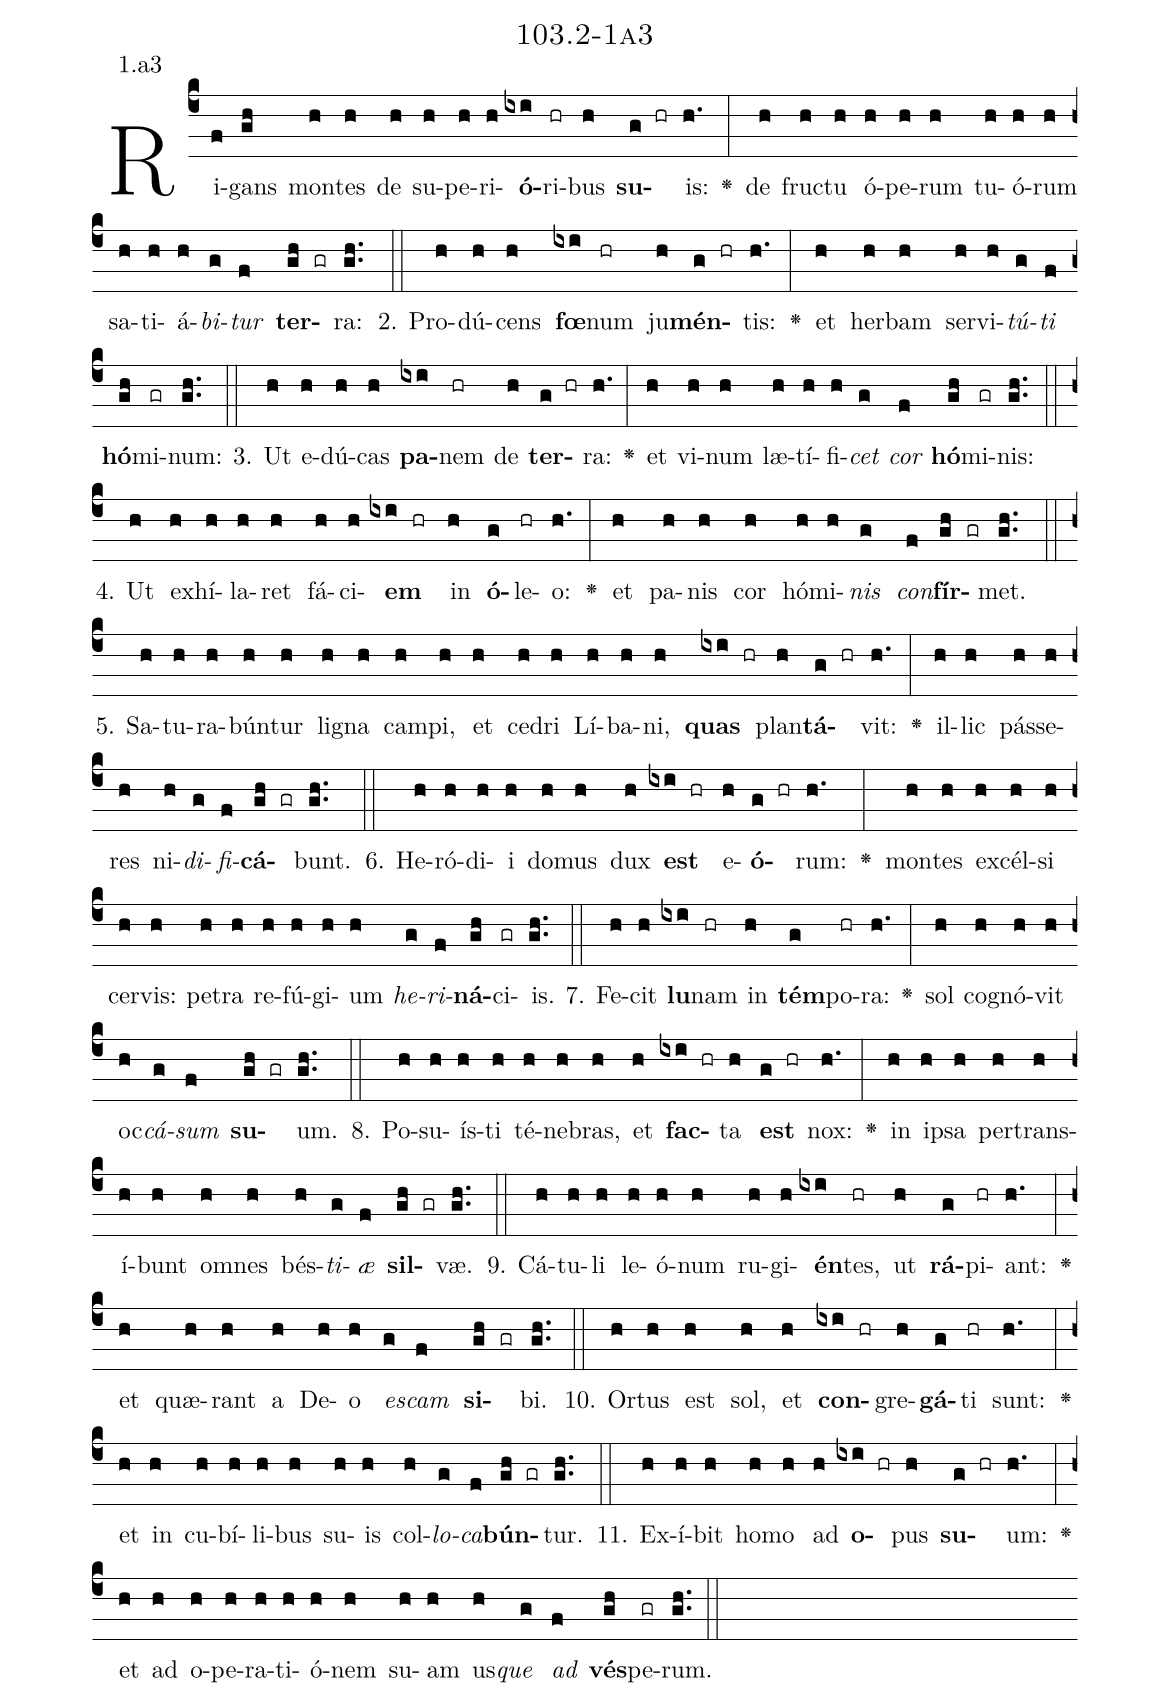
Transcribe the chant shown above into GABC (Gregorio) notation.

name: 103.2-1a3;
annotation: 1.a3;
%%
(c4)Ri(f)gans(gh) mon(h)tes(h) de(h) su(h)pe(h)ri(h)<b>ó</b>(ixi)ri(hr)bus(h) <b>su</b>(g hr)is:(h.) <v>\greheightstar</v>(:) de(h) fruc(h)tu(h) ó(h)pe(h)rum(h) tu(h)ó(h)rum(h) sa(h)ti(h)á(h)<i>bi</i>(g)<i>tur</i>(f) <b>ter</b>(gh gr)ra:(gh..) (::)
2. Pro(h)dú(h)cens(h) <b>fœ</b>(ixi)num(hr) ju(h)<b>mén</b>(g hr)tis:(h.) <v>\greheightstar</v>(:) et(h) her(h)bam(h) ser(h)vi(h)<i>tú</i>(g)<i>ti</i>(f) <b>hó</b>(gh)mi(gr)num:(gh..) (::)
3. Ut(h) e(h)dú(h)cas(h) <b>pa</b>(ixi)nem(hr) de(h) <b>ter</b>(g hr)ra:(h.) <v>\greheightstar</v>(:) et(h) vi(h)num(h) læ(h)tí(h)fi(h)<i>cet</i>(g) <i>cor</i>(f) <b>hó</b>(gh)mi(gr)nis:(gh..) (::)
4. Ut(h) ex(h)hí(h)la(h)ret(h) fá(h)ci(h)<b>em</b>(ixi hr) in(h) <b>ó</b>(g)le(hr)o:(h.) <v>\greheightstar</v>(:) et(h) pa(h)nis(h) cor(h) hó(h)mi(h)<i>nis</i>(g) <i>con</i>(f)<b>fír</b>(gh gr)met.(gh..) (::)
5. Sa(h)tu(h)ra(h)bún(h)tur(h) li(h)gna(h) cam(h)pi,(h) et(h) ce(h)dri(h) Lí(h)ba(h)ni,(h) <b>quas</b>(ixi hr) plan(h)<b>tá</b>(g hr)vit:(h.) <v>\greheightstar</v>(:) il(h)lic(h) pás(h)se(h)res(h) ni(h)<i>di</i>(g)<i>fi</i>(f)<b>cá</b>(gh gr)bunt.(gh..) (::)
6. He(h)ró(h)di(h)i(h) do(h)mus(h) dux(h) <b>est</b>(ixi hr) e(h)<b>ó</b>(g hr)rum:(h.) <v>\greheightstar</v>(:) mon(h)tes(h) ex(h)cél(h)si(h) cer(h)vis:(h) pe(h)tra(h) re(h)fú(h)gi(h)um(h) <i>he</i>(g)<i>ri</i>(f)<b>ná</b>(gh)ci(gr)is.(gh..) (::)
7. Fe(h)cit(h) <b>lu</b>(ixi)nam(hr) in(h) <b>tém</b>(g)po(hr)ra:(h.) <v>\greheightstar</v>(:) sol(h) co(h)gnó(h)vit(h) oc(h)<i>cá</i>(g)<i>sum</i>(f) <b>su</b>(gh gr)um.(gh..) (::)
8. Po(h)su(h)ís(h)ti(h) té(h)ne(h)bras,(h) et(h) <b>fac</b>(ixi hr)ta(h) <b>est</b>(g hr) nox:(h.) <v>\greheightstar</v>(:) in(h) ip(h)sa(h) per(h)trans(h)í(h)bunt(h) om(h)nes(h) bés(h)<i>ti</i>(g)<i>æ</i>(f) <b>sil</b>(gh gr)væ.(gh..) (::)
9. Cá(h)tu(h)li(h) le(h)ó(h)num(h) ru(h)gi(h)<b>én</b>(ixi)tes,(hr) ut(h) <b>rá</b>(g)pi(hr)ant:(h.) <v>\greheightstar</v>(:) et(h) quæ(h)rant(h) a(h) De(h)o(h) <i>es</i>(g)<i>cam</i>(f) <b>si</b>(gh gr)bi.(gh..) (::)
10. Or(h)tus(h) est(h) sol,(h) et(h) <b>con</b>(ixi hr)gre(h)<b>gá</b>(g)ti(hr) sunt:(h.) <v>\greheightstar</v>(:) et(h) in(h) cu(h)bí(h)li(h)bus(h) su(h)is(h) col(h)<i>lo</i>(g)<i>ca</i>(f)<b>bún</b>(gh gr)tur.(gh..) (::)
11. Ex(h)í(h)bit(h) ho(h)mo(h) ad(h) <b>o</b>(ixi hr)pus(h) <b>su</b>(g hr)um:(h.) <v>\greheightstar</v>(:) et(h) ad(h) o(h)pe(h)ra(h)ti(h)ó(h)nem(h) su(h)am(h) us(h)<i>que</i>(g) <i>ad</i>(f) <b>vés</b>(gh)pe(gr)rum.(gh..) (::)
